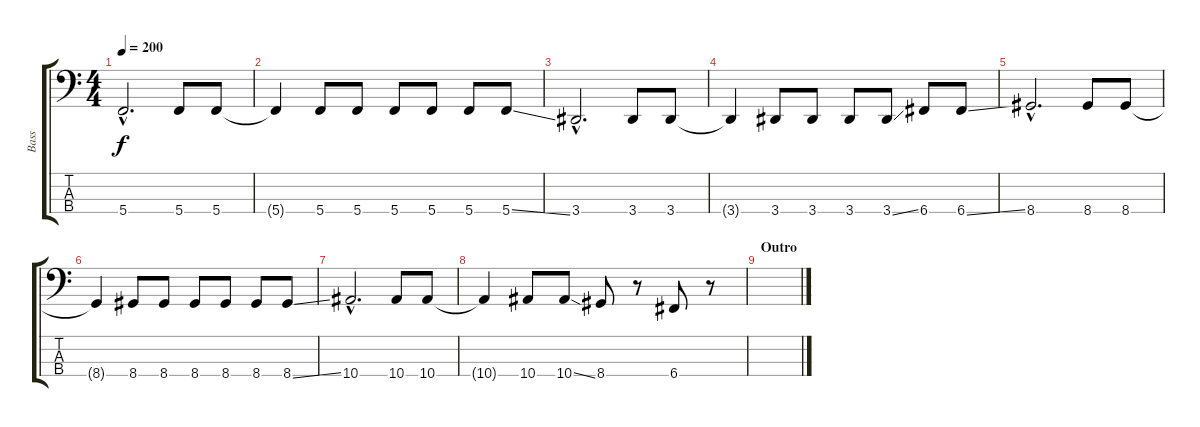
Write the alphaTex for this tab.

\track ("Bass" "Bass") {instrument electricbassfinger}
\staff {score tabs}
\tuning (F2 C2 G1 C1) {hide}
\ts (4 4)
\tempo 200
\clef f4
\ks c
5.4{hac}.2{d dy f} 5.4.8 5.4.8 |
5.4{t}.4 5.4.8 5.4.8 5.4.8 5.4.8 5.4.8 5.4{ss}.8 |
3.4{hac}.2{d} 3.4.8 3.4.8 |
3.4{t}.4 3.4.8 3.4.8 3.4.8 3.4{ss}.8 6.4.8 6.4{ss}.8 |
8.4{hac}.2{d} 8.4.8 8.4.8 |
8.4{t}.4 8.4.8 8.4.8 8.4.8 8.4.8 8.4.8 8.4{ss}.8 |
10.4{hac}.2{d} 10.4.8 10.4.8 |
10.4{t}.4 10.4.8 10.4{ss}.8 8.4.8 r.8 6.4.8 r.8 |
\section ("" "Outro")
